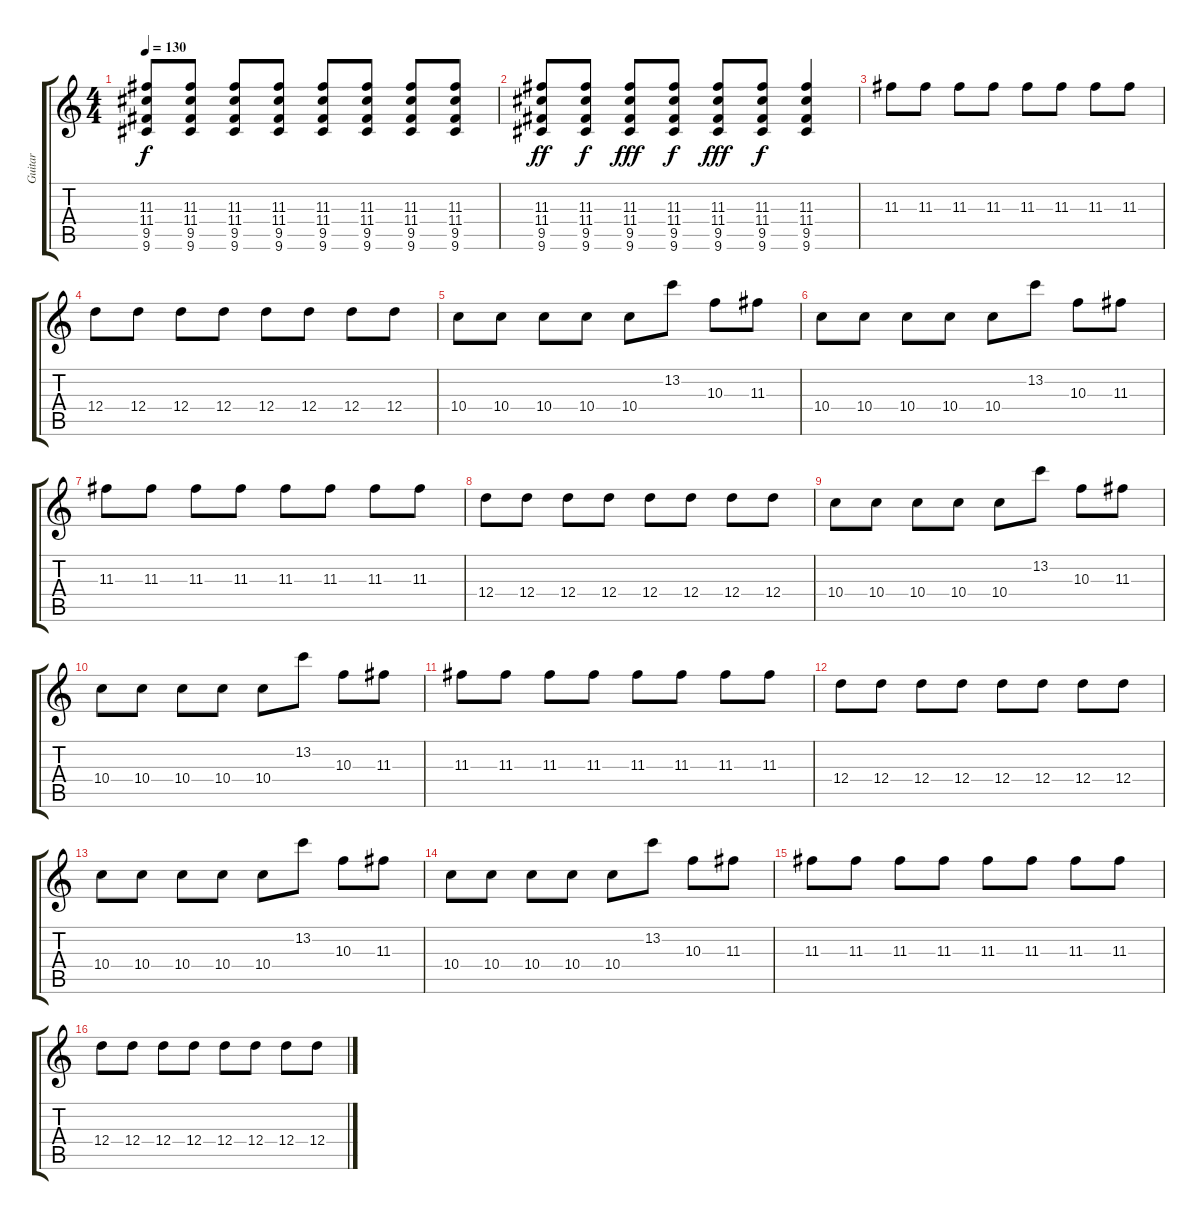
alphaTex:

\track ("Guitar" "Guitar") {instrument distortionguitar}
\staff {score tabs}
\tuning (E4 B3 G3 D3 A2 E2) {hide}
\ts (4 4)
\tempo 130
\clef g2
\ks c
(11.3 11.4 9.5 9.6).8{dy f} (11.3 11.4 9.5 9.6).8 (11.3 11.4 9.5 9.6).8 (11.3 11.4 9.5 9.6).8 (11.3 11.4 9.5 9.6).8 (11.3 11.4 9.5 9.6).8 (11.3 11.4 9.5 9.6).8 (11.3 11.4 9.5 9.6).8 |
(11.3 11.4 9.5 9.6).8{dy ff} (11.3 11.4 9.5 9.6).8{dy f} (11.3 11.4 9.5 9.6).8{dy fff} (11.3 11.4 9.5 9.6).8{dy f} (11.3 11.4 9.5 9.6).8{dy fff} (11.3 11.4 9.5 9.6).8{dy f} (11.3 11.4 9.5 9.6).4 |
11.3.8 11.3.8 11.3.8 11.3.8 11.3.8 11.3.8 11.3.8 11.3.8 |
12.4.8 12.4.8 12.4.8 12.4.8 12.4.8 12.4.8 12.4.8 12.4.8 |
10.4.8 10.4.8 10.4.8 10.4.8 10.4.8 13.2.8 10.3.8 11.3.8 |
10.4.8 10.4.8 10.4.8 10.4.8 10.4.8 13.2.8 10.3.8 11.3.8 |
11.3.8 11.3.8 11.3.8 11.3.8 11.3.8 11.3.8 11.3.8 11.3.8 |
12.4.8 12.4.8 12.4.8 12.4.8 12.4.8 12.4.8 12.4.8 12.4.8 |
10.4.8 10.4.8 10.4.8 10.4.8 10.4.8 13.2.8 10.3.8 11.3.8 |
10.4.8 10.4.8 10.4.8 10.4.8 10.4.8 13.2.8 10.3.8 11.3.8 |
11.3.8 11.3.8 11.3.8 11.3.8 11.3.8 11.3.8 11.3.8 11.3.8 |
12.4.8 12.4.8 12.4.8 12.4.8 12.4.8 12.4.8 12.4.8 12.4.8 |
10.4.8 10.4.8 10.4.8 10.4.8 10.4.8 13.2.8 10.3.8 11.3.8 |
10.4.8 10.4.8 10.4.8 10.4.8 10.4.8 13.2.8 10.3.8 11.3.8 |
11.3.8 11.3.8 11.3.8 11.3.8 11.3.8 11.3.8 11.3.8 11.3.8 |
12.4.8 12.4.8 12.4.8 12.4.8 12.4.8 12.4.8 12.4.8 12.4.8
